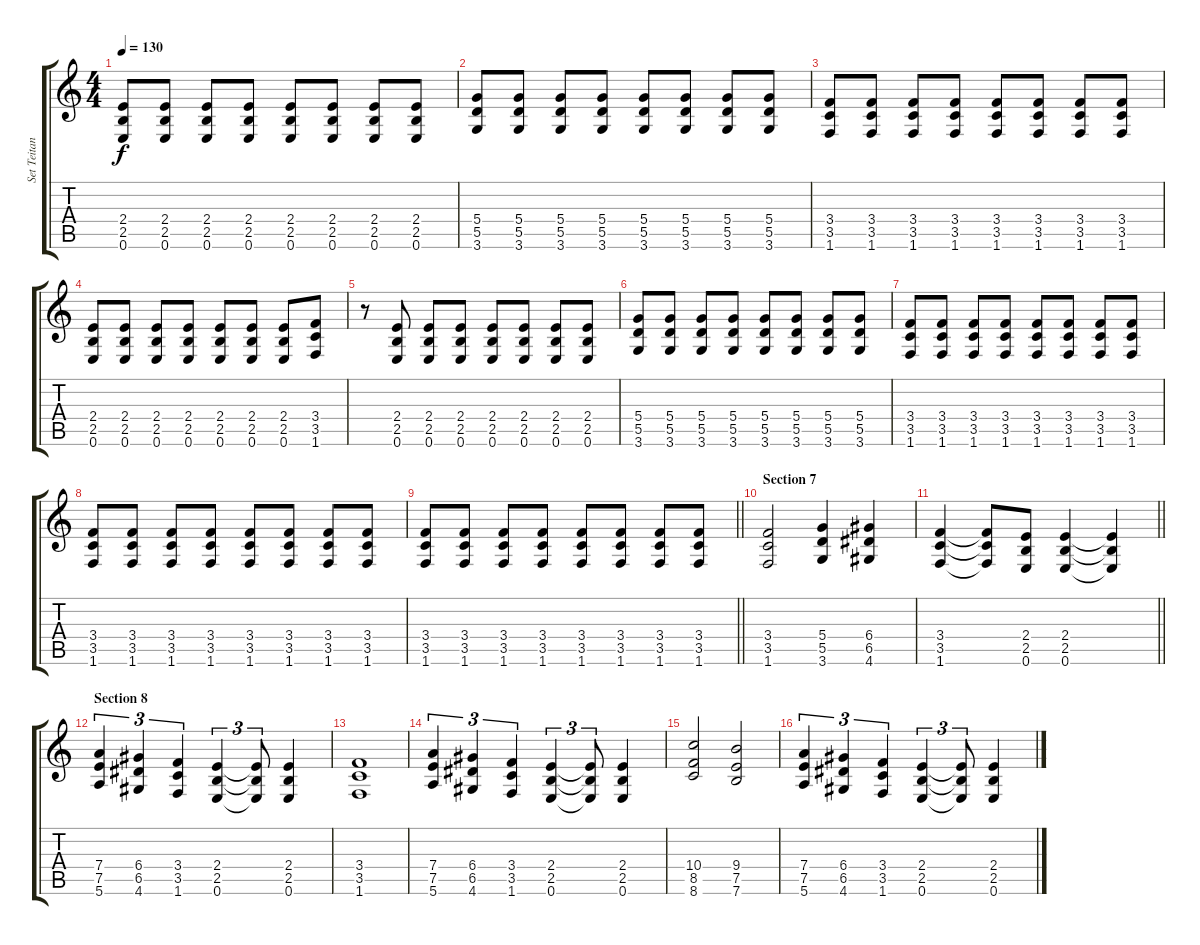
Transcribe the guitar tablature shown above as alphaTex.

\track ("Set Teitan" "Set Teitan") {instrument distortionguitar}
\staff {score tabs}
\tuning (E4 B3 G3 D3 A2 E2) {hide}
\ts (4 4)
\tempo 130
\clef g2
\ks c
(2.4 2.5 0.6).8{dy f} (2.4 2.5 0.6).8 (2.4 2.5 0.6).8 (2.4 2.5 0.6).8 (2.4 2.5 0.6).8 (2.4 2.5 0.6).8 (2.4 2.5 0.6).8 (2.4 2.5 0.6).8 |
(5.4 5.5 3.6).8 (5.4 5.5 3.6).8 (5.4 5.5 3.6).8 (5.4 5.5 3.6).8 (5.4 5.5 3.6).8 (5.4 5.5 3.6).8 (5.4 5.5 3.6).8 (5.4 5.5 3.6).8 |
(3.4 3.5 1.6).8 (3.4 3.5 1.6).8 (3.4 3.5 1.6).8 (3.4 3.5 1.6).8 (3.4 3.5 1.6).8 (3.4 3.5 1.6).8 (3.4 3.5 1.6).8 (3.4 3.5 1.6).8 |
(2.4 2.5 0.6).8 (2.4 2.5 0.6).8 (2.4 2.5 0.6).8 (2.4 2.5 0.6).8 (2.4 2.5 0.6).8 (2.4 2.5 0.6).8 (2.4 2.5 0.6).8 (3.4 3.5 1.6).8 |
r.8 (2.4 2.5 0.6).8 (2.4 2.5 0.6).8 (2.4 2.5 0.6).8 (2.4 2.5 0.6).8 (2.4 2.5 0.6).8 (2.4 2.5 0.6).8 (2.4 2.5 0.6).8 |
(5.4 5.5 3.6).8 (5.4 5.5 3.6).8 (5.4 5.5 3.6).8 (5.4 5.5 3.6).8 (5.4 5.5 3.6).8 (5.4 5.5 3.6).8 (5.4 5.5 3.6).8 (5.4 5.5 3.6).8 |
(3.4 3.5 1.6).8 (3.4 3.5 1.6).8 (3.4 3.5 1.6).8 (3.4 3.5 1.6).8 (3.4 3.5 1.6).8 (3.4 3.5 1.6).8 (3.4 3.5 1.6).8 (3.4 3.5 1.6).8 |
(3.4 3.5 1.6).8 (3.4 3.5 1.6).8 (3.4 3.5 1.6).8 (3.4 3.5 1.6).8 (3.4 3.5 1.6).8 (3.4 3.5 1.6).8 (3.4 3.5 1.6).8 (3.4 3.5 1.6).8 |
\barLineRight lightlight
(3.4 3.5 1.6).8 (3.4 3.5 1.6).8 (3.4 3.5 1.6).8 (3.4 3.5 1.6).8 (3.4 3.5 1.6).8 (3.4 3.5 1.6).8 (3.4 3.5 1.6).8 (3.4 3.5 1.6).8 |
\section ("" "Section 7")
(3.4 3.5 1.6).2 (5.4 5.5 3.6).4 (6.4 6.5 4.6).4 |
\barLineRight lightlight
(3.4 3.5 1.6).4 (3.4{t} 3.5{t} 1.6{t}).8 (2.4 2.5 0.6).8 (2.4 2.5 0.6).4 (2.4{t} 2.5{t} 0.6{t}).4 |
\section ("" "Section 8")
(7.4 7.5 5.6).4{tu (3 2)} (6.4 6.5 4.6).4{tu (3 2)} (3.4 3.5 1.6).4{tu (3 2)} (2.4 2.5 0.6).4{tu (3 2)} (2.4{t} 2.5{t} 0.6{t}).8{tu (3 2)} (2.4 2.5 0.6).4 |
(3.4 3.5 1.6).1 |
(7.4 7.5 5.6).4{tu (3 2)} (6.4 6.5 4.6).4{tu (3 2)} (3.4 3.5 1.6).4{tu (3 2)} (2.4 2.5 0.6).4{tu (3 2)} (2.4{t} 2.5{t} 0.6{t}).8{tu (3 2)} (2.4 2.5 0.6).4 |
(10.4 8.5 8.6).2 (9.4 7.5 7.6).2 |
(7.4 7.5 5.6).4{tu (3 2)} (6.4 6.5 4.6).4{tu (3 2)} (3.4 3.5 1.6).4{tu (3 2)} (2.4 2.5 0.6).4{tu (3 2)} (2.4{t} 2.5{t} 0.6{t}).8{tu (3 2)} (2.4 2.5 0.6).4
